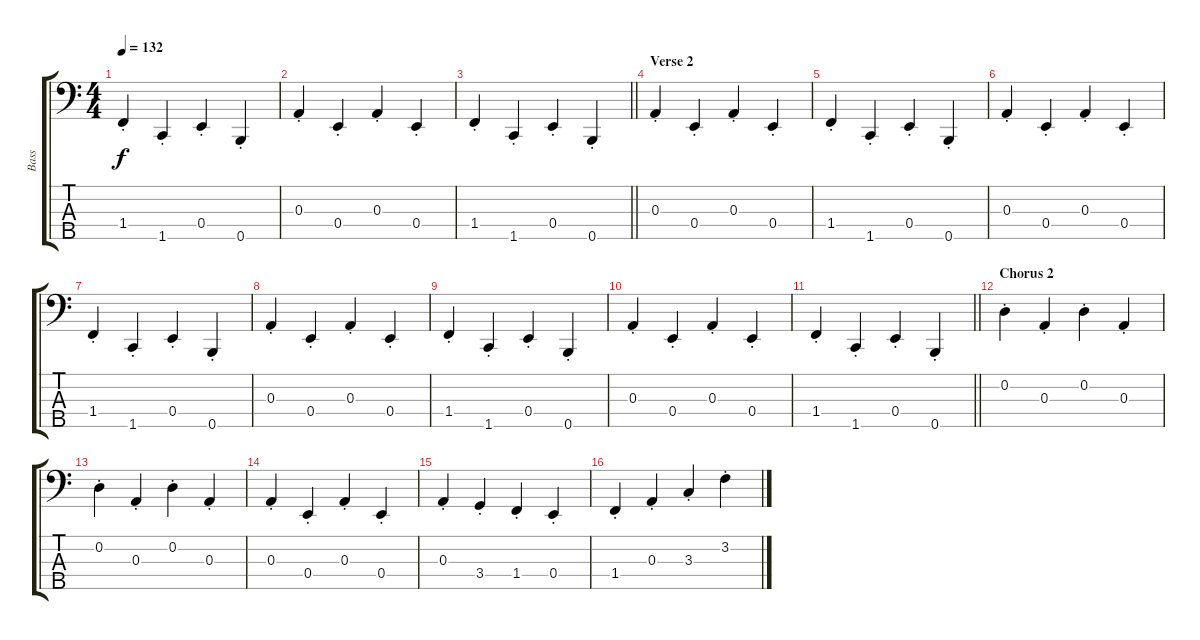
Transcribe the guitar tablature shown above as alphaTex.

\track ("Bass" "Bass") {instrument electricbassfinger}
\staff {score tabs}
\tuning (G2 D2 A1 E1 B0) {hide}
\ts (4 4)
\tempo 132
\clef f4
\ks c
1.4{st}.4{dy f} 1.5{st}.4 0.4{st}.4 0.5{st}.4 |
0.3{st}.4 0.4{st}.4 0.3{st}.4 0.4{st}.4 |
\barLineRight lightlight
1.4{st}.4 1.5{st}.4 0.4{st}.4 0.5{st}.4 |
\section ("" "Verse 2")
0.3{st}.4 0.4{st}.4 0.3{st}.4 0.4{st}.4 |
1.4{st}.4 1.5{st}.4 0.4{st}.4 0.5{st}.4 |
0.3{st}.4 0.4{st}.4 0.3{st}.4 0.4{st}.4 |
1.4{st}.4 1.5{st}.4 0.4{st}.4 0.5{st}.4 |
0.3{st}.4 0.4{st}.4 0.3{st}.4 0.4{st}.4 |
1.4{st}.4 1.5{st}.4 0.4{st}.4 0.5{st}.4 |
0.3{st}.4 0.4{st}.4 0.3{st}.4 0.4{st}.4 |
\barLineRight lightlight
1.4{st}.4 1.5{st}.4 0.4{st}.4 0.5{st}.4 |
\section ("" "Chorus 2")
0.2{st}.4 0.3{st}.4 0.2{st}.4 0.3{st}.4 |
0.2{st}.4 0.3{st}.4 0.2{st}.4 0.3{st}.4 |
0.3{st}.4 0.4{st}.4 0.3{st}.4 0.4{st}.4 |
0.3{st}.4 3.4{st}.4 1.4{st}.4 0.4{st}.4 |
1.4{st}.4 0.3{st}.4 3.3{st}.4 3.2{st}.4
